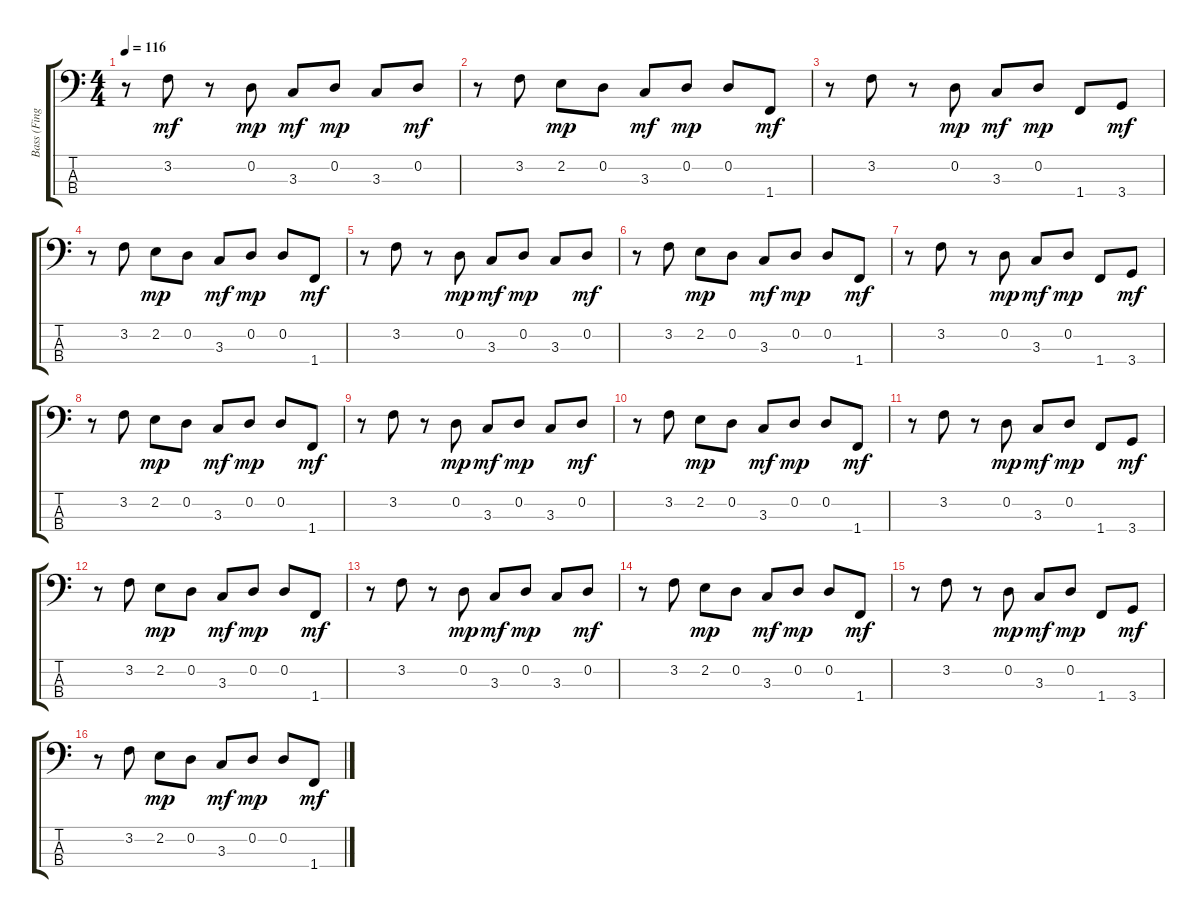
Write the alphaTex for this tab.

\track ("Bass (Finger)       " "Bass (Fing") {instrument electricbassfinger}
\staff {score tabs}
\tuning (G2 D2 A1 E1) {hide}
\ts (4 4)
\tempo 116
\clef f4
\ks c
r.8{dy mf} 3.2.8 r.8 0.2.8{dy mp} 3.3.8{dy mf} 0.2.8{dy mp} 3.3.8 0.2.8{dy mf} |
r.8 3.2.8 2.2.8{dy mp} 0.2.8 3.3.8{dy mf} 0.2.8{dy mp} 0.2.8 1.4.8{dy mf} |
r.8 3.2.8 r.8 0.2.8{dy mp} 3.3.8{dy mf} 0.2.8{dy mp} 1.4.8 3.4.8{dy mf} |
r.8 3.2.8 2.2.8{dy mp} 0.2.8 3.3.8{dy mf} 0.2.8{dy mp} 0.2.8 1.4.8{dy mf} |
r.8 3.2.8 r.8 0.2.8{dy mp} 3.3.8{dy mf} 0.2.8{dy mp} 3.3.8 0.2.8{dy mf} |
r.8 3.2.8 2.2.8{dy mp} 0.2.8 3.3.8{dy mf} 0.2.8{dy mp} 0.2.8 1.4.8{dy mf} |
r.8 3.2.8 r.8 0.2.8{dy mp} 3.3.8{dy mf} 0.2.8{dy mp} 1.4.8 3.4.8{dy mf} |
r.8 3.2.8 2.2.8{dy mp} 0.2.8 3.3.8{dy mf} 0.2.8{dy mp} 0.2.8 1.4.8{dy mf} |
r.8 3.2.8 r.8 0.2.8{dy mp} 3.3.8{dy mf} 0.2.8{dy mp} 3.3.8 0.2.8{dy mf} |
r.8 3.2.8 2.2.8{dy mp} 0.2.8 3.3.8{dy mf} 0.2.8{dy mp} 0.2.8 1.4.8{dy mf} |
r.8 3.2.8 r.8 0.2.8{dy mp} 3.3.8{dy mf} 0.2.8{dy mp} 1.4.8 3.4.8{dy mf} |
r.8 3.2.8 2.2.8{dy mp} 0.2.8 3.3.8{dy mf} 0.2.8{dy mp} 0.2.8 1.4.8{dy mf} |
r.8 3.2.8 r.8 0.2.8{dy mp} 3.3.8{dy mf} 0.2.8{dy mp} 3.3.8 0.2.8{dy mf} |
r.8 3.2.8 2.2.8{dy mp} 0.2.8 3.3.8{dy mf} 0.2.8{dy mp} 0.2.8 1.4.8{dy mf} |
r.8 3.2.8 r.8 0.2.8{dy mp} 3.3.8{dy mf} 0.2.8{dy mp} 1.4.8 3.4.8{dy mf} |
r.8 3.2.8{volume 15} 2.2.8{dy mp volume 14} 0.2.8 3.3.8{dy mf volume 14} 0.2.8{dy mp} 0.2.8{volume 13} 1.4.8{dy mf}
